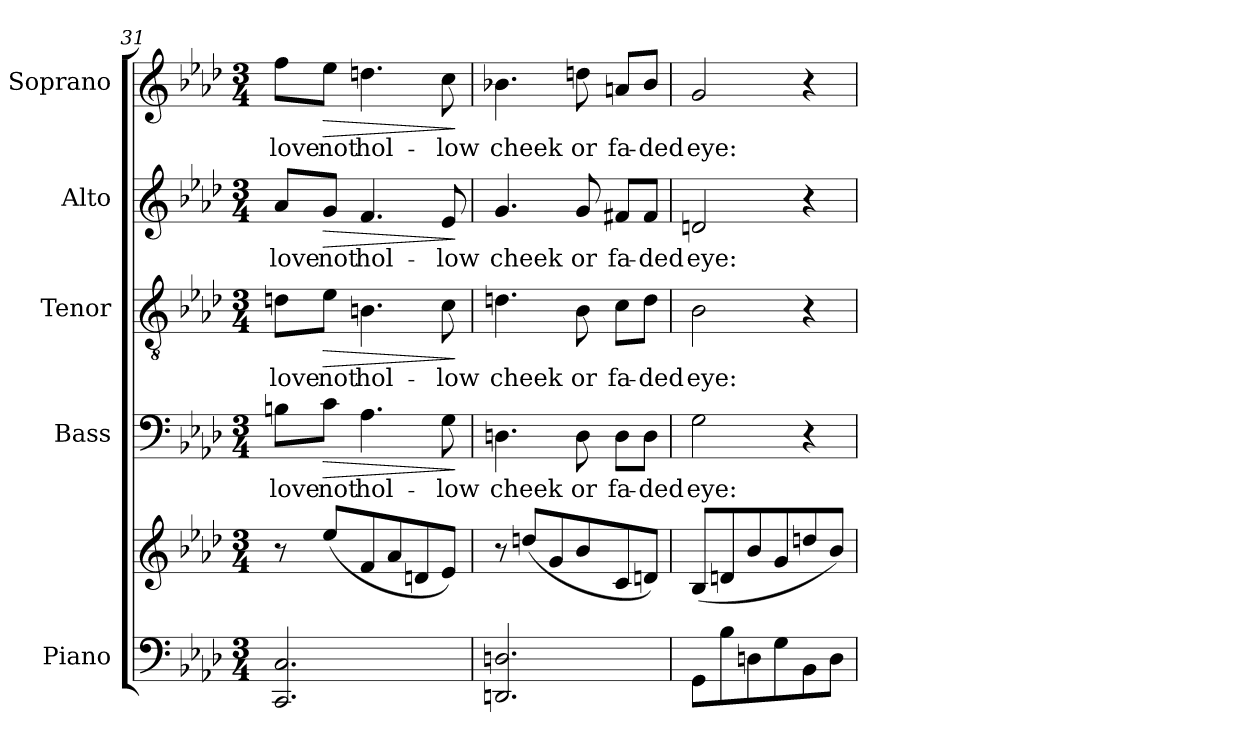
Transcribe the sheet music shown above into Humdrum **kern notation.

**kern	**kern	**kern	**text	**dynam	**kern	**text	**dynam	**kern	**text	**dynam	**kern	**text	**dynam
*part5	*part5	*part4	*part4	*part4	*part3	*part3	*part3	*part2	*part2	*part2	*part1	*part1	*part1
*staff6	*staff5	*staff4	*staff4	*staff4	*staff3	*staff3	*staff3	*staff2	*staff2	*staff2	*staff1	*staff1	*staff1
*I"Piano	*	*I"Bass	*	*	*I"Tenor	*	*	*I"Alto	*	*	*I"Soprano	*	*
*I'Pno.	*	*I'B.	*	*	*I'T.	*	*	*I'A.	*	*	*I'S.	*	*
*clefF4	*clefG2	*clefF4	*	*	*clefGv2	*	*	*clefG2	*	*	*clefG2	*	*
*k[b-e-a-d-]	*k[b-e-a-d-]	*k[b-e-a-d-]	*	*	*k[b-e-a-d-]	*	*	*k[b-e-a-d-]	*	*	*k[b-e-a-d-]	*	*
*M3/4	*M3/4	*M3/4	*	*	*M3/4	*	*	*M3/4	*	*	*M3/4	*	*
=31	=31	=31	=31	=31	=31	=31	=31	=31	=31	=31	=31	=31	=31
2.CC/ 2.C/	8r	8Bn\L	love	.	8dn\L	love	.	8a-/L	love	.	8ff\L	love	.
!	!	!	!	!LO:HP:b	!	!	!LO:HP:b	!	!	!LO:HP:b	!	!	!LO:HP:b
.	(8ee-/L	8c\J	not	>	8e-\J	not	>	8g/J	not	>	8ee-\J	not	>
.	8f/	4.A-\	hol-	.	4.Bn\	hol-	.	4.f/	hol-	.	4.ddn\	hol-	.
.	8a-/	.	.	.	.	.	.	.	.	.	.	.	.
.	8dn/	.	.	.	.	.	.	.	.	.	.	.	.
.	8e-/J)	8G\	-low	.	8c\	-low	.	8e-/	-low	.	8cc\	-low	.
.	.	.	.	]	.	.	]	.	.	]	.	.	]
=32	=32	=32	=32	=32	=32	=32	=32	=32	=32	=32	=32	=32	=32
2.DDn/ 2.Dn/	8r	4.Dn\	cheek	.	4.dn\	cheek	.	4.g/	cheek	.	4.b-X\	cheek	.
.	(8ddn/L	.	.	.	.	.	.	.	.	.	.	.	.
.	8g/	.	.	.	.	.	.	.	.	.	.	.	.
.	8b-/	8D\	or	.	8B-\	or	.	8g/	or	.	8ddn\	or	.
.	8c/	8D\L	fa-	.	8c\L	fa-	.	8f#X/L	fa-	.	8an/L	fa-	.
.	8dn/J)	8D\J	-ded	.	8d\J	-ded	.	8f#/J	-ded	.	8b-/J	-ded	.
=33	=33	=33	=33	=33	=33	=33	=33	=33	=33	=33	=33	=33	=33
8GG\L	(8B-/L	2G\	eye:	.	2B-\	eye:	.	2dn/	eye:	.	2g/	eye:	.
8B-\	8dn/	.	.	.	.	.	.	.	.	.	.	.	.
8Dn\	8b-/	.	.	.	.	.	.	.	.	.	.	.	.
8G\	8g/	.	.	.	.	.	.	.	.	.	.	.	.
8BB-\	8ddn/	4r	.	.	4r	.	.	4r	.	.	4r	.	.
8D\J	8b-/J)	.	.	.	.	.	.	.	.	.	.	.	.
=	=	=	=	=	=	=	=	=	=	=	=	=	=
*-	*-	*-	*-	*-	*-	*-	*-	*-	*-	*-	*-	*-	*-
